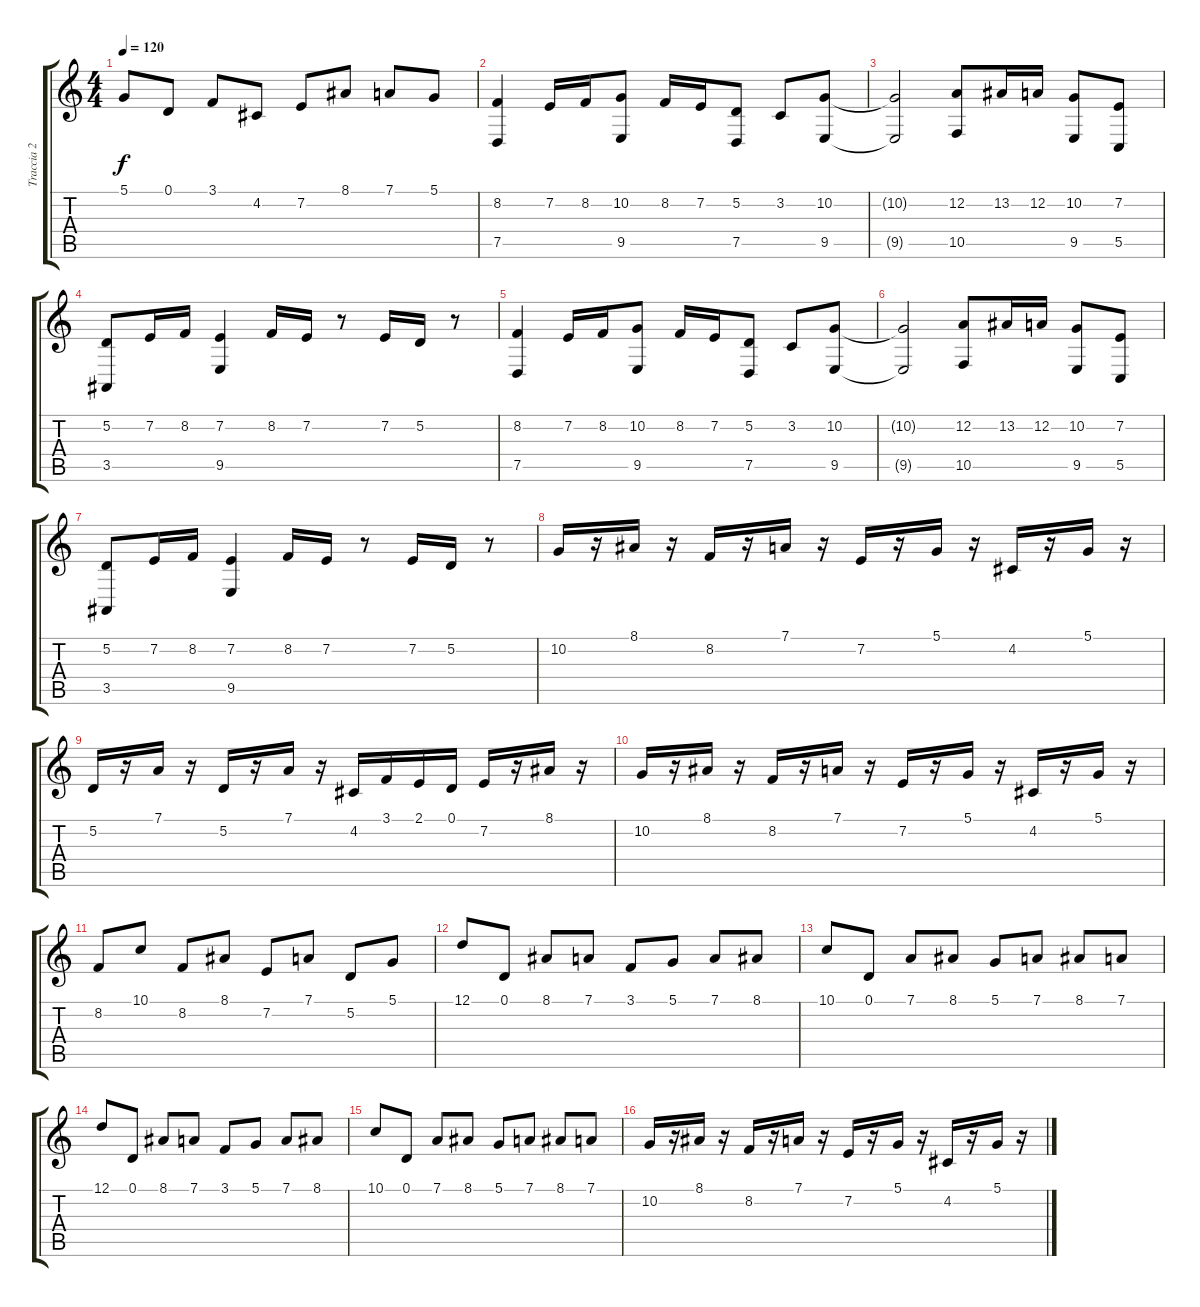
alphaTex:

\track ("Traccia 2" "Traccia 2") {instrument acousticgrandpiano}
\staff {score tabs}
\tuning (D4 A3 F3 C3 G2 D2) {hide}
\ts (4 4)
\tempo 120
\clef g2
\ks c
5.1.8{dy f} 0.1.8 3.1.8 4.2.8 7.2.8 8.1.8 7.1.8 5.1.8 |
(8.2 7.5).4 7.2.16 8.2.16 (10.2 9.5).8 8.2.16 7.2.16 (5.2 7.5).8 3.2.8 (10.2 9.5).8 |
(10.2{t} 9.5{t}).2 (12.2 10.5).8 13.2.16 12.2.16 (10.2 9.5).8 (7.2 5.5).8 |
(5.2 3.5).8 7.2.16 8.2.16 (7.2 9.5).4 8.2.16 7.2.16 r.8 7.2.16 5.2.16 r.8 |
(8.2 7.5).4 7.2.16 8.2.16 (10.2 9.5).8 8.2.16 7.2.16 (5.2 7.5).8 3.2.8 (10.2 9.5).8 |
(10.2{t} 9.5{t}).2 (12.2 10.5).8 13.2.16 12.2.16 (10.2 9.5).8 (7.2 5.5).8 |
(5.2 3.5).8 7.2.16 8.2.16 (7.2 9.5).4 8.2.16 7.2.16 r.8 7.2.16 5.2.16 r.8 |
10.2.16 r.16 8.1.16 r.16 8.2.16 r.16 7.1.16 r.16 7.2.16 r.16 5.1.16 r.16 4.2.16 r.16 5.1.16 r.16 |
5.2.16 r.16 7.1.16 r.16 5.2.16 r.16 7.1.16 r.16 4.2.16 3.1.16 2.1.16 0.1.16 7.2.16 r.16 8.1.16 r.16 |
10.2.16 r.16 8.1.16 r.16 8.2.16 r.16 7.1.16 r.16 7.2.16 r.16 5.1.16 r.16 4.2.16 r.16 5.1.16 r.16 |
8.2.8 10.1.8 8.2.8 8.1.8 7.2.8 7.1.8 5.2.8 5.1.8 |
12.1.8 0.1.8 8.1.8 7.1.8 3.1.8 5.1.8 7.1.8 8.1.8 |
10.1.8 0.1.8 7.1.8 8.1.8 5.1.8 7.1.8 8.1.8 7.1.8 |
12.1.8 0.1.8 8.1.8 7.1.8 3.1.8 5.1.8 7.1.8 8.1.8 |
10.1.8 0.1.8 7.1.8 8.1.8 5.1.8 7.1.8 8.1.8 7.1.8 |
10.2.16 r.16 8.1.16 r.16 8.2.16 r.16 7.1.16 r.16 7.2.16 r.16 5.1.16 r.16 4.2.16 r.16 5.1.16 r.16
